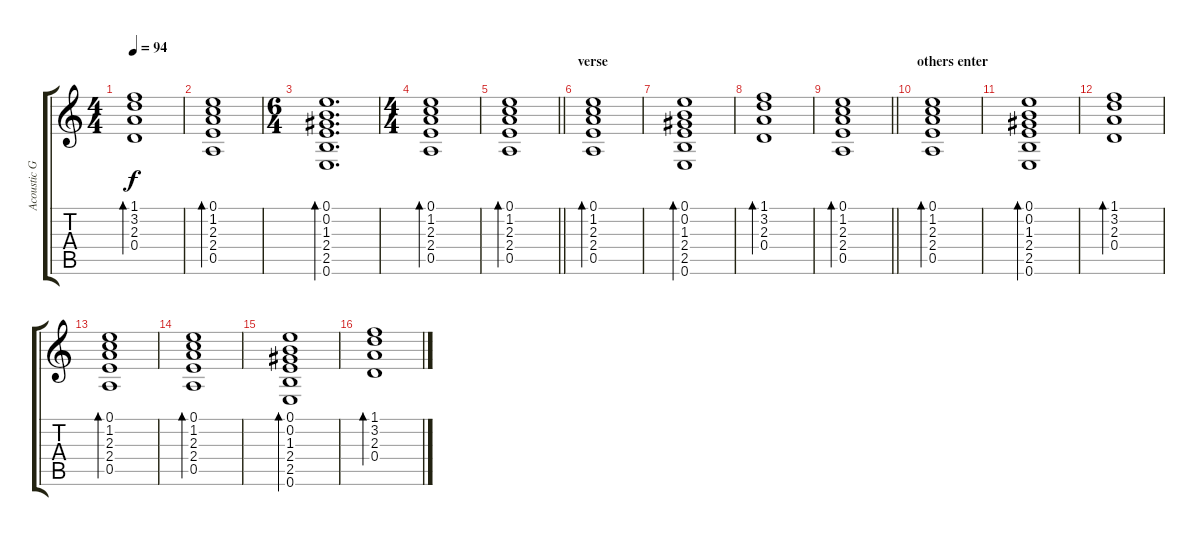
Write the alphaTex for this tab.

\track ("Acoustic Guitar" "Acoustic G") {instrument acousticguitarsteel}
\staff {score tabs}
\tuning (E4 B3 G3 D3 A2 E2) {hide}
\ts (4 4)
\tempo 94
\clef g2
\ks c
(1.1 3.2 2.3 0.4).1{bd 60 dy f} |
(0.1 1.2 2.3 2.4 0.5).1{bd 60} |
\ts (6 4)
(0.1 0.2 1.3 2.4 2.5 0.6).1{d bd 60} |
\ts (4 4)
(0.1 1.2 2.3 2.4 0.5).1{bd 60} |
\barLineRight lightlight
(0.1 1.2 2.3 2.4 0.5).1{bd 60} |
\section ("" "verse")
(0.1 1.2 2.3 2.4 0.5).1{bd 60} |
(0.1 0.2 1.3 2.4 2.5 0.6).1{bd 60} |
(1.1 3.2 2.3 0.4).1{bd 60} |
\barLineRight lightlight
(0.1 1.2 2.3 2.4 0.5).1{bd 60} |
\section ("" "others enter")
(0.1 1.2 2.3 2.4 0.5).1{bd 60} |
(0.1 0.2 1.3 2.4 2.5 0.6).1{bd 60} |
(1.1 3.2 2.3 0.4).1{bd 60} |
(0.1 1.2 2.3 2.4 0.5).1{bd 60} |
(0.1 1.2 2.3 2.4 0.5).1{bd 60} |
(0.1 0.2 1.3 2.4 2.5 0.6).1{bd 60} |
(1.1 3.2 2.3 0.4).1{bd 60}
